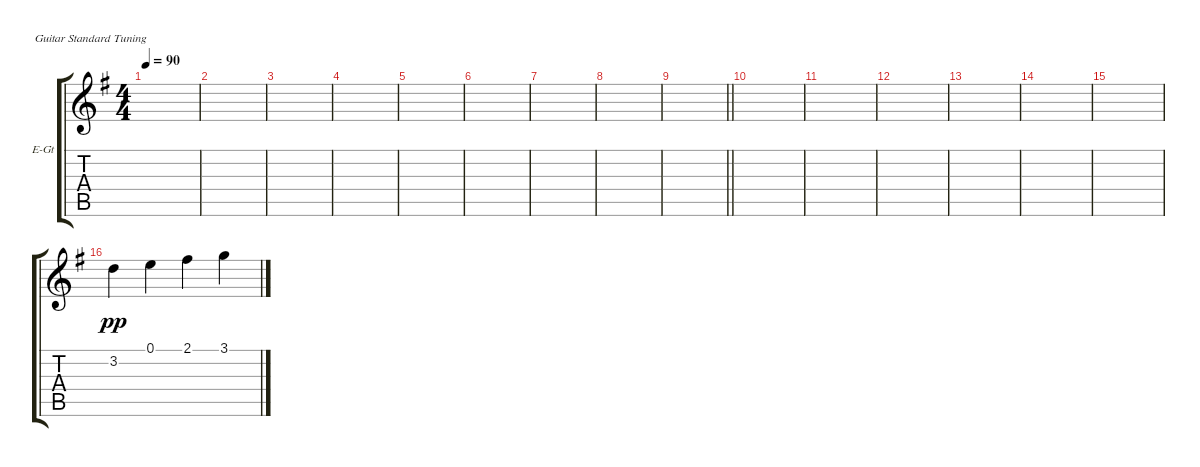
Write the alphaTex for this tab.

\defaultSystemsLayout 4
\bracketExtendMode groupsimilarinstruments
\firstSystemTrackNameOrientation horizontal
\otherSystemsTrackNameOrientation horizontal
\track ("Strat Ovd" "E-Gt") {instrument overdrivenguitar}
\staff {score tabs}
\tuning (E4 B3 G3 D3 A2 E2)
\ts (4 4)
\tempo 90
\clef g2
\scale
0.333333
\ks g
|
\scale
0.333333 |
\scale
0.333333 |
\scale
0.333333 |
\scale
0.333333 |
\scale
0.333333 |
\scale
0.333333 |
\scale
0.333333 |
\scale
0.333333
\barLineRight lightlight
|
|
|
|
|
|
|
3.2.4{dy pp} 0.1.4 2.1.4 3.1.4
